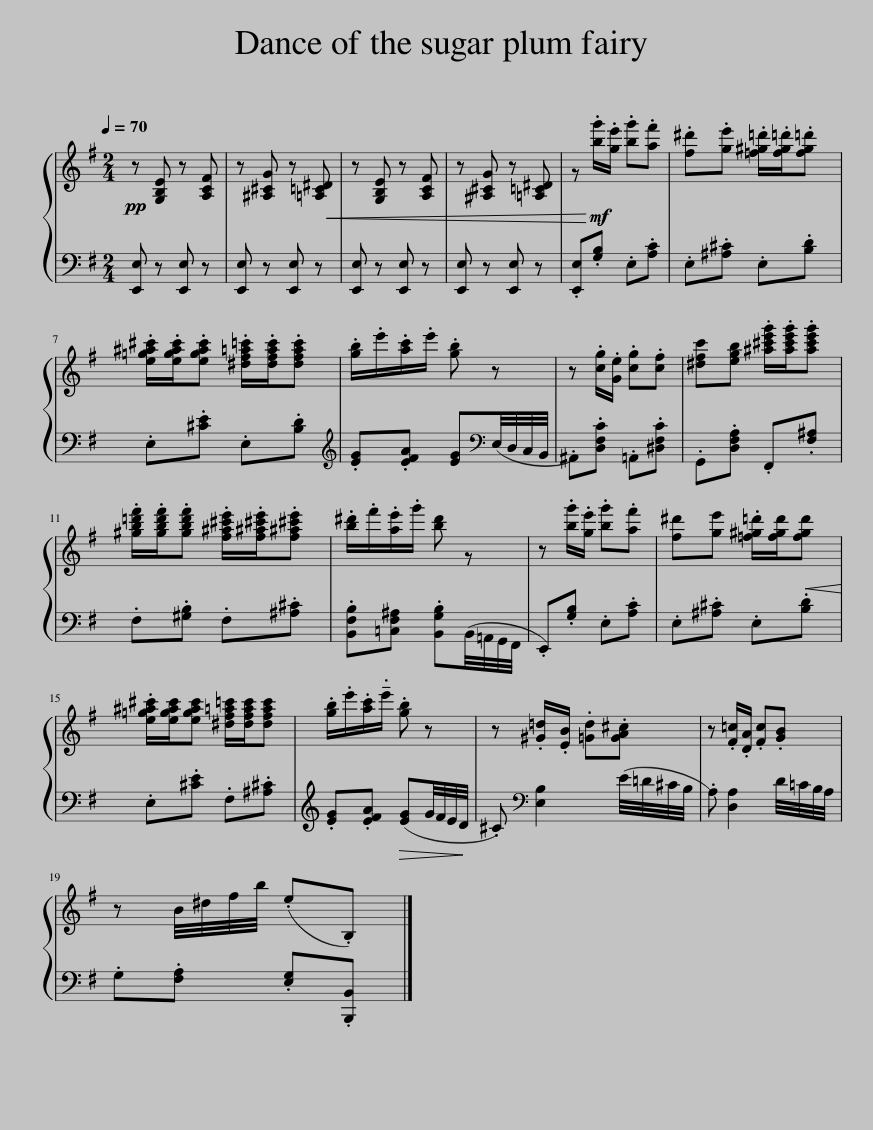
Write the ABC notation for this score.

X:1
%%score { 1 | 2 }
L:1/8
Q:1/4=70
M:2/4
I:linebreak $
K:G
V:1 treble
V:2 bass
V:1
!pp! z [G,B,E] z [A,CF] | z [^A,^CG] z [=A,=C^D] | z [G,B,E] z [A,CF] |!<(! z [^A,^CG] z [=A,=C^D]!<)! |!mf! z .[bg']/.[ge']/ .[bg'].[af'] | %5
 .[f^d'].[ge'] .[=f^g=d']/.[fg=d']/.[fg=d'] |$ .[e=g^a^c']/.[egac']/.[egac'] .[^df=a=c']/.[dfac']/.[dfac'] | .[gb]/.e'/.[ac']/.e'/ .[gb] z | z .[cg]/.[Ge]/ .[cg].[cf] | [^dfc'][egb] .[^a^c'e'g']/.[ac'e'g']/.[ac'e'g'] |$ %10
 .[^gb=d'f']/.[gbd'f']/.[gbd'f'] .[f^a^c'e']/.[f^a^c'e']/.[f^a^c'e'] | .[b^d']/.f'/.[ae']/.g'/ [bd'] z | z .[bg']/.[ge']/ .[bg'].[af'] | [f^d'][ge'] .[=f^g=d']/[fgd']/[fgd'] |$ .[e=g^a^c']/[egac']/[egac'] [^df=a=c']/[dfac']/[dfac'] | %15
 .[gb]/.e'/.[ac']/.!tenuto!e'/ .[gb] z | z .[^G=d]/.[EB]/ .[=Gd].[GA^c] | z .[F=c]/.[DA]/ .[Fc].[GB] |$ z B/4^d/4f/4b/4 (.e.B,) |] %19
V:2
 [E,,E,] z [E,,E,] z | [E,,E,] z [E,,E,] z | [E,,E,] z [E,,E,] z | [E,,E,] z [E,,E,] z | .[E,,E,].[G,B,] .E,.[A,C] | %5
 .E,.[^A,^C] .E,.[B,D] |$ .E,.[^CE] .E,.[B,D] |[K:treble] .[EG].[EFA] [EG][K:bass](E,/4D,/4C,/4B,,/4 | .^A,,).[D,F,C] .=A,,.[^D,F,C] | .G,,.[D,F,A,] .F,,.[F,^A,] |$ %10
 .F,.[^G,B,] .F,.[^A,^C] | .[B,,F,B,][=C,F,^A,] .[B,,G,B,](B,,/4=A,,/4G,,/4F,,/4 | .E,,).[G,B,] .E,.[A,C] | .E,.[^A,^C] .E,!<(!.[B,D]!<)! |$ .E,.[^CE] .F,.[^A,^C] | %15
 .[EG].[EFA]!>(! ([EG]G/4F/4E/4D/4!>)! | .^C)[K:bass] [E,B,]2 (E/4=D/4^C/4B,/4 | .A,) [D,A,]2 D/4=C/4B,/4A,/4 |$ .G,.[F,A,] .[E,G,].[B,,,B,,] |] %19
